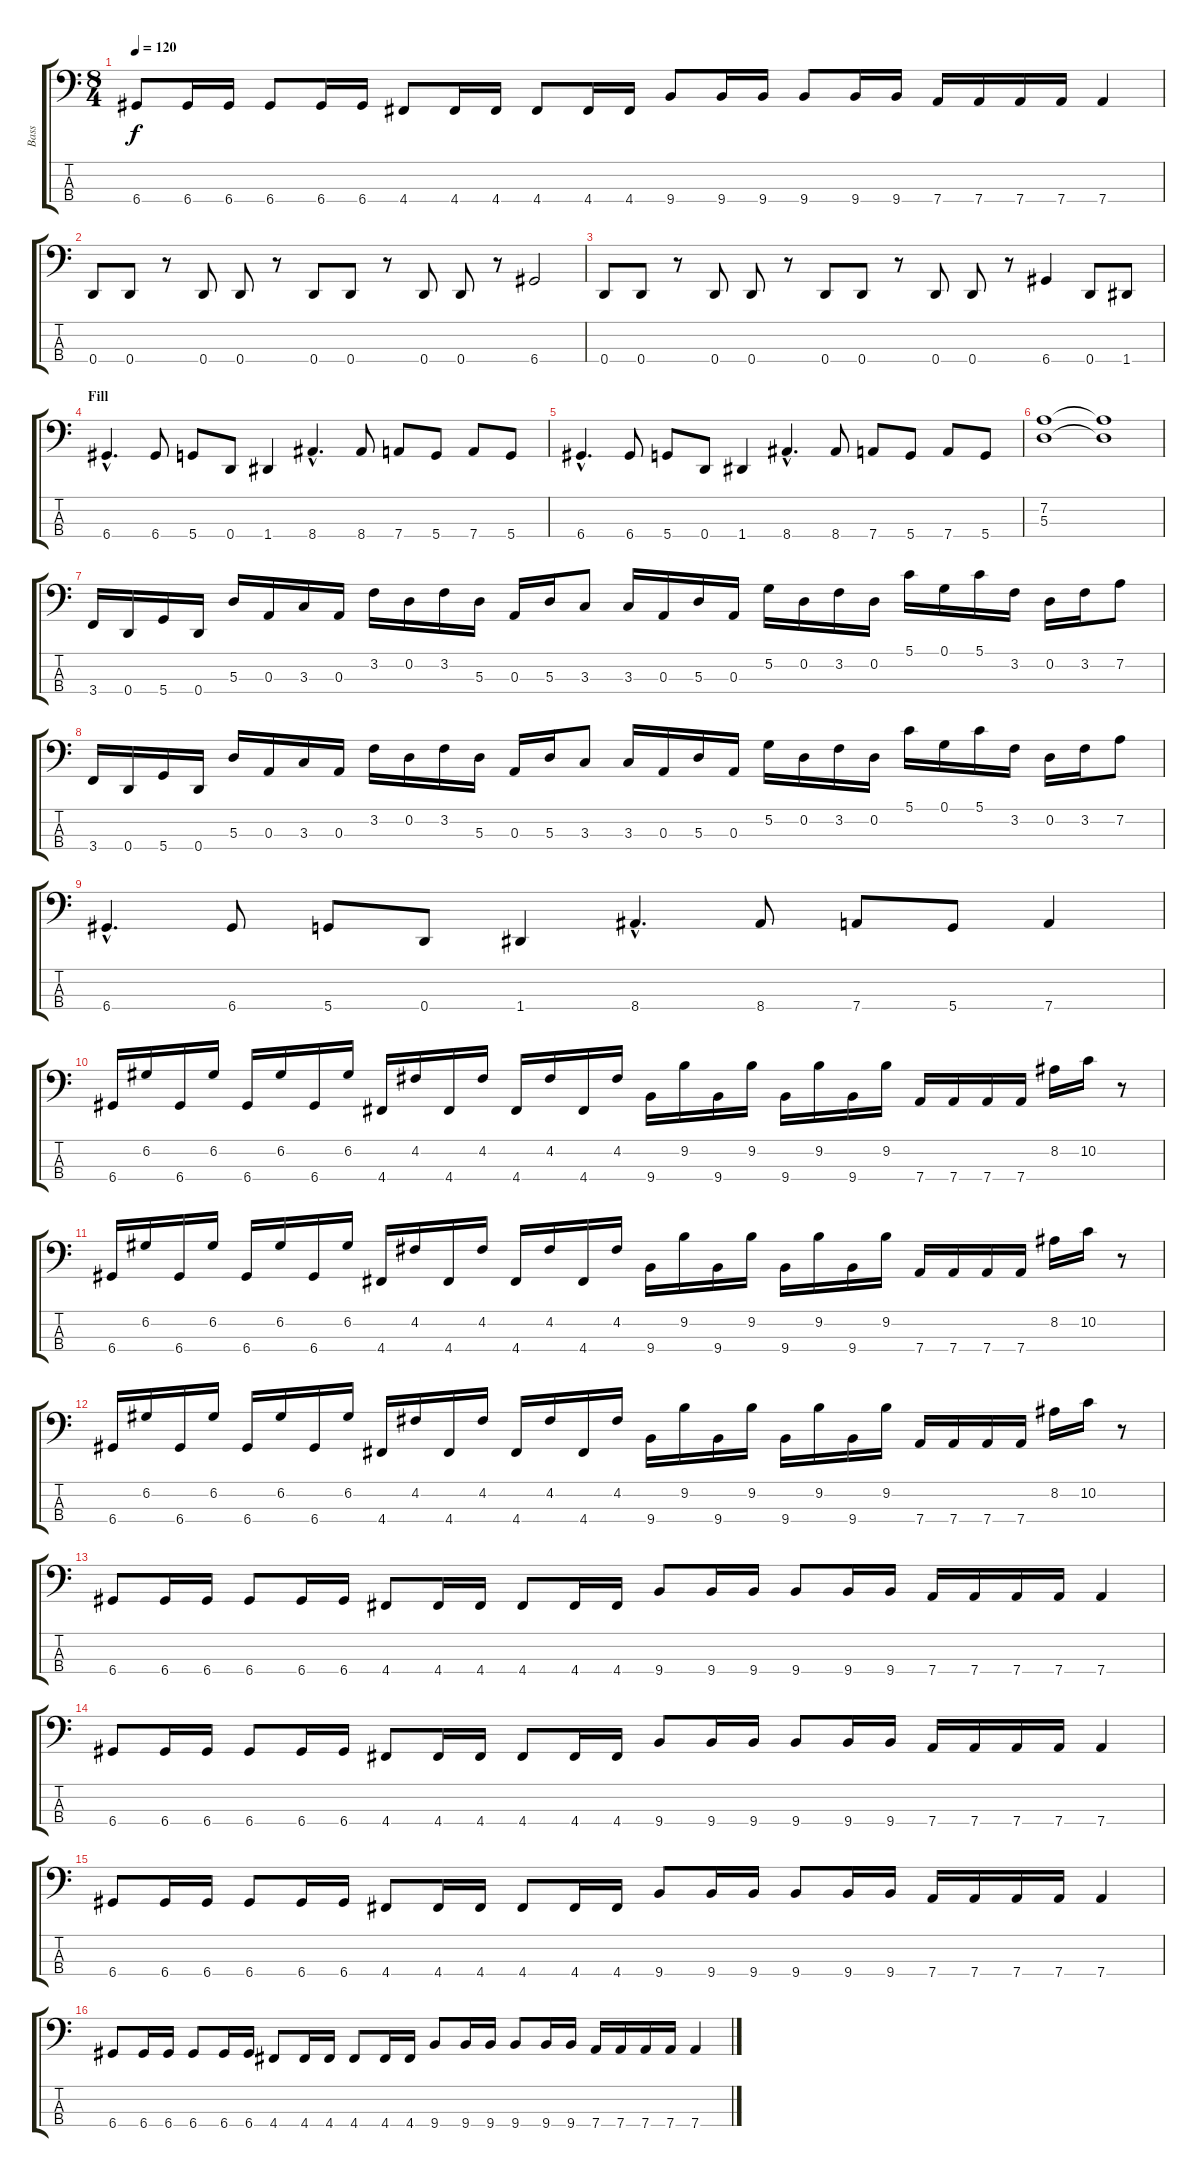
\track ("Bass" "Bass") {instrument electricbasspick}
\staff {score tabs}
\tuning (G2 D2 A1 D1) {hide}
\ts (8 4)
\tempo 120
\clef f4
\ks c
6.4.8{dy f} 6.4.16 6.4.16 6.4.8 6.4.16 6.4.16 4.4.8 4.4.16 4.4.16 4.4.8 4.4.16 4.4.16 9.4.8 9.4.16 9.4.16 9.4.8 9.4.16 9.4.16 7.4.16 7.4.16 7.4.16 7.4.16 7.4.4 |
0.4.8 0.4.8 r.8 0.4.8 0.4.8 r.8 0.4.8 0.4.8 r.8 0.4.8 0.4.8 r.8 6.4.2 |
0.4.8 0.4.8 r.8 0.4.8 0.4.8 r.8 0.4.8 0.4.8 r.8 0.4.8 0.4.8 r.8 6.4.4 0.4.8 1.4.8 |
\section ("" "Fill")
6.4{hac}.4{d} 6.4.8 5.4.8 0.4.8 1.4.4 8.4{hac}.4{d} 8.4.8 7.4.8 5.4.8 7.4.8 5.4.8 |
6.4{hac}.4{d} 6.4.8 5.4.8 0.4.8 1.4.4 8.4{hac}.4{d} 8.4.8 7.4.8 5.4.8 7.4.8 5.4.8 |
(7.2 5.3).1 (7.2{t} 5.3{t}).1 |
3.4.16 0.4.16 5.4.16 0.4.16 5.3.16 0.3.16 3.3.16 0.3.16 3.2.16 0.2.16 3.2.16 5.3.16 0.3.16 5.3.16 3.3.8 3.3.16 0.3.16 5.3.16 0.3.16 5.2.16 0.2.16 3.2.16 0.2.16 5.1.16 0.1.16 5.1.16 3.2.16 0.2.16 3.2.16 7.2.8 |
3.4.16 0.4.16 5.4.16 0.4.16 5.3.16 0.3.16 3.3.16 0.3.16 3.2.16 0.2.16 3.2.16 5.3.16 0.3.16 5.3.16 3.3.8 3.3.16 0.3.16 5.3.16 0.3.16 5.2.16 0.2.16 3.2.16 0.2.16 5.1.16 0.1.16 5.1.16 3.2.16 0.2.16 3.2.16 7.2.8 |
6.4{hac}.4{d} 6.4.8 5.4.8 0.4.8 1.4.4 8.4{hac}.4{d} 8.4.8 7.4.8 5.4.8 7.4.4 |
6.4.16 6.2.16 6.4.16 6.2.16 6.4.16 6.2.16 6.4.16 6.2.16 4.4.16 4.2.16 4.4.16 4.2.16 4.4.16 4.2.16 4.4.16 4.2.16 9.4.16 9.2.16 9.4.16 9.2.16 9.4.16 9.2.16 9.4.16 9.2.16 7.4.16 7.4.16 7.4.16 7.4.16 8.2.16 10.2.16 r.8 |
6.4.16 6.2.16 6.4.16 6.2.16 6.4.16 6.2.16 6.4.16 6.2.16 4.4.16 4.2.16 4.4.16 4.2.16 4.4.16 4.2.16 4.4.16 4.2.16 9.4.16 9.2.16 9.4.16 9.2.16 9.4.16 9.2.16 9.4.16 9.2.16 7.4.16 7.4.16 7.4.16 7.4.16 8.2.16 10.2.16 r.8 |
6.4.16 6.2.16 6.4.16 6.2.16 6.4.16 6.2.16 6.4.16 6.2.16 4.4.16 4.2.16 4.4.16 4.2.16 4.4.16 4.2.16 4.4.16 4.2.16 9.4.16 9.2.16 9.4.16 9.2.16 9.4.16 9.2.16 9.4.16 9.2.16 7.4.16 7.4.16 7.4.16 7.4.16 8.2.16 10.2.16 r.8 |
6.4.8 6.4.16 6.4.16 6.4.8 6.4.16 6.4.16 4.4.8 4.4.16 4.4.16 4.4.8 4.4.16 4.4.16 9.4.8 9.4.16 9.4.16 9.4.8 9.4.16 9.4.16 7.4.16 7.4.16 7.4.16 7.4.16 7.4.4 |
6.4.8 6.4.16 6.4.16 6.4.8 6.4.16 6.4.16 4.4.8 4.4.16 4.4.16 4.4.8 4.4.16 4.4.16 9.4.8 9.4.16 9.4.16 9.4.8 9.4.16 9.4.16 7.4.16 7.4.16 7.4.16 7.4.16 7.4.4 |
6.4.8 6.4.16 6.4.16 6.4.8 6.4.16 6.4.16 4.4.8 4.4.16 4.4.16 4.4.8 4.4.16 4.4.16 9.4.8 9.4.16 9.4.16 9.4.8 9.4.16 9.4.16 7.4.16 7.4.16 7.4.16 7.4.16 7.4.4 |
6.4.8 6.4.16 6.4.16 6.4.8 6.4.16 6.4.16 4.4.8 4.4.16 4.4.16 4.4.8 4.4.16 4.4.16 9.4.8 9.4.16 9.4.16 9.4.8 9.4.16 9.4.16 7.4.16 7.4.16 7.4.16 7.4.16 7.4.4
